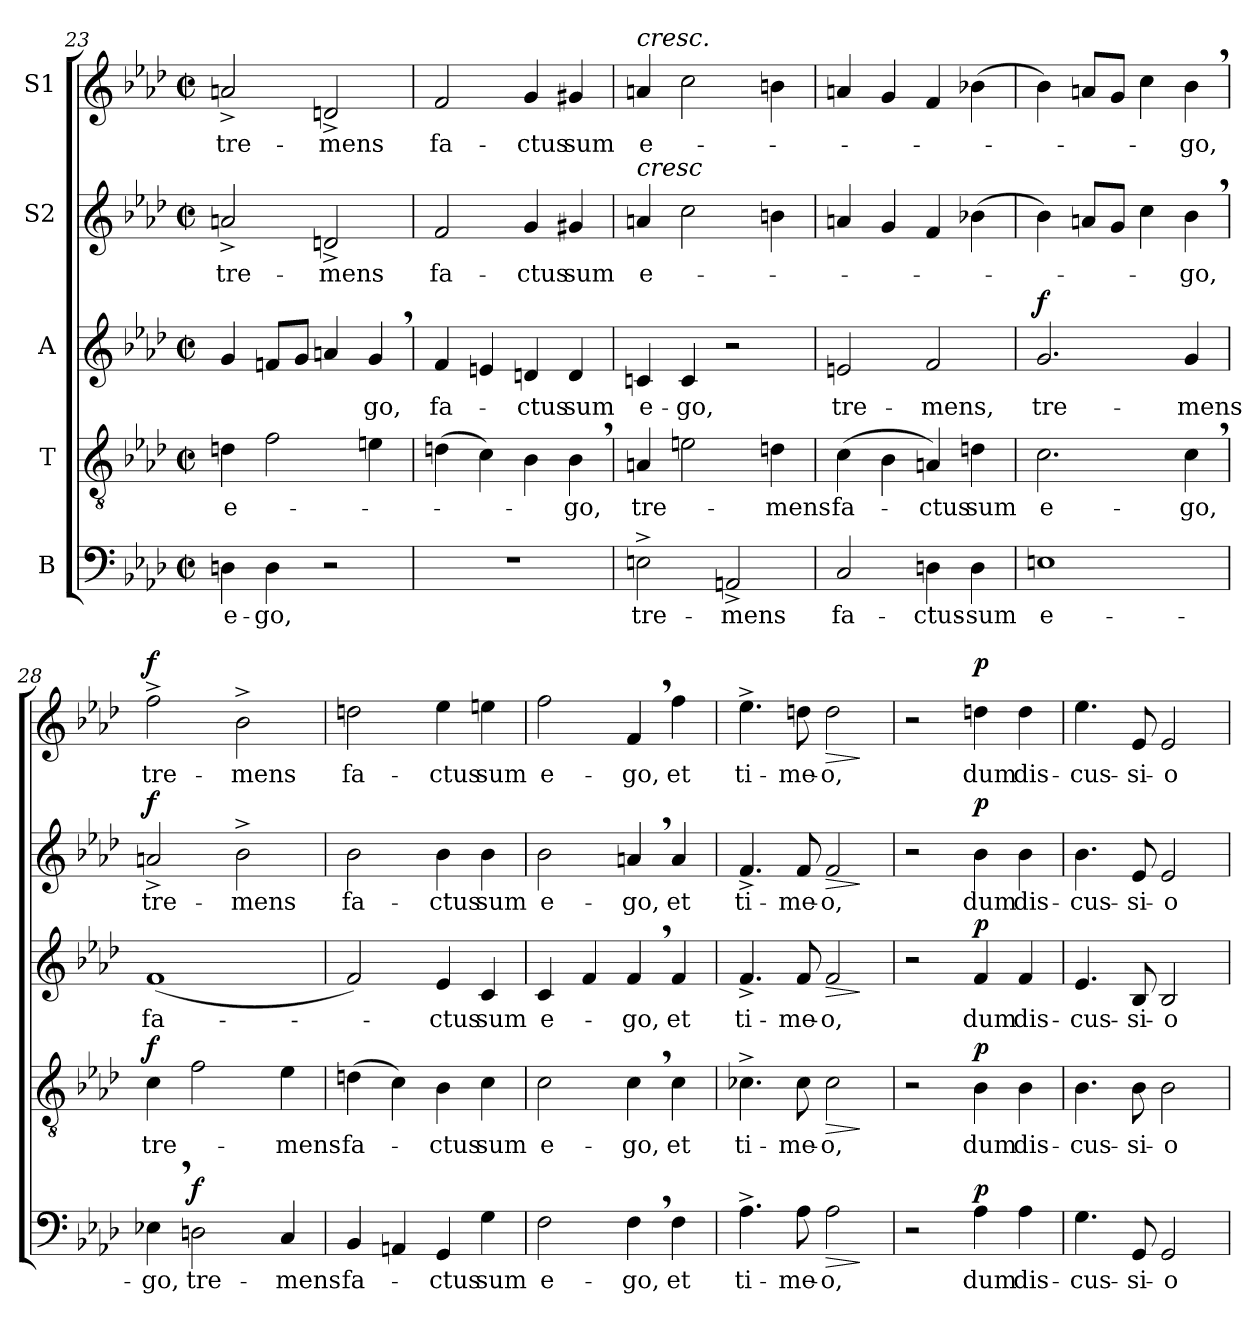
**kern	**text	**dynam	**kern	**text	**dynam	**kern	**text	**dynam	**kern	**text	**dynam	**kern	**text	**dynam
*part5	*part5	*part5	*part4	*part4	*part4	*part3	*part3	*part3	*part2	*part2	*part2	*part1	*part1	*part1
*staff5	*staff5	*staff5	*staff4	*staff4	*staff4	*staff3	*staff3	*staff3	*staff2	*staff2	*staff2	*staff1	*staff1	*staff1
*I"B	*	*	*I"T	*	*	*I"A	*	*	*I"S2	*	*	*I"S1	*	*
*clefF4	*	*	*clefGv2	*	*	*clefG2	*	*	*clefG2	*	*	*clefG2	*	*
*k[b-e-a-d-]	*	*	*k[b-e-a-d-]	*	*	*k[b-e-a-d-]	*	*	*k[b-e-a-d-]	*	*	*k[b-e-a-d-]	*	*
*M2/2	*	*	*M2/2	*	*	*M2/2	*	*	*M2/2	*	*	*M2/2	*	*
*met(c|)	*	*	*met(c|)	*	*	*met(c|)	*	*	*met(c|)	*	*	*met(c|)	*	*
=23	=23	=23	=23	=23	=23	=23	=23	=23	=23	=23	=23	=23	=23	=23
4Dn\	e-	.	4dn\	e-	.	4g/	.	.	2an^/	tre-	.	2an^/	tre-	.
4D\	-go,	.	2f\	.	.	8fni/L	.	.	.	.	.	.	.	.
.	.	.	.	.	.	8g/J	.	.	.	.	.	.	.	.
2r	.	.	.	.	.	4an/	.	.	2dn^/	-mens	.	2dn^/	-mens	.
.	.	.	4en\	.	.	4g,/	-go,	.	.	.	.	.	.	.
=24	=24	=24	=24	=24	=24	=24	=24	=24	=24	=24	=24	=24	=24	=24
1r	.	.	(4dn\	.	.	4f/	fa-	.	2f/	fa-	.	2f/	fa-	.
.	.	.	4c\)	.	.	4en/	.	.	.	.	.	.	.	.
.	.	.	4B-\	.	.	4dn/	-ctus	.	4g/	-ctus	.	4g/	-ctus	.
.	.	.	4B-,\	-go,	.	4d/	sum	.	4g#X/	sum	.	4g#X/	sum	.
!!LO:PB:g=z
=25	=25	=25	=25	=25	=25	=25	=25	=25	=25	=25	=25	=25	=25	=25
!	!	!	!	!	!	!	!	!	!	!	!	!LO:TX:a:i:t=cresc.	!	!
!	!	!	!	!	!	!	!	!	!LO:TX:a:i:t=cresc	!	!	!	!	!
2En^\	tre-	.	4An/	tre-	.	4cn/	e-	.	4an/	e-	.	4an/	e-	.
.	.	.	2en\	.	.	4c/	-go,	.	2cc\	.	.	2cc\	.	.
2AAn^/	-mens	.	.	.	.	2r	.	.	.	.	.	.	.	.
.	.	.	4dn\	-mens	.	.	.	.	4bn\	.	.	4bn\	.	.
=26	=26	=26	=26	=26	=26	=26	=26	=26	=26	=26	=26	=26	=26	=26
2C/	fa-	.	(4c\	fa-	.	2en/	tre-	.	4an/	.	.	4an/	.	.
.	.	.	4B-\	.	.	.	.	.	4g/	.	.	4g/	.	.
4Dn\	-ctus-	.	4An/)	-ctus	.	2f/	-mens,	.	4f/	.	.	4f/	.	.
4D\	-sum	.	4dn\	sum	.	.	.	.	(4b-X\	.	.	(4b-X\	.	.
=27	=27	=27	=27	=27	=27	=27	=27	=27	=27	=27	=27	=27	=27	=27
!	!	!	!	!	!	!	!	!LO:DY:a	!	!	!	!	!	!
1En	e-	.	2.c\	e-	.	2.g/	tre-	f	4b-\)	.	.	4b-\)	.	.
.	.	.	.	.	.	.	.	.	8an/L	.	.	8an/L	.	.
.	.	.	.	.	.	.	.	.	8g/J	.	.	8g/J	.	.
.	.	.	.	.	.	.	.	.	4cc\	.	.	4cc\	.	.
.	.	.	4c,\	-go,	.	4g/	-mens	.	4b-,\	-go,	.	4b-,\	-go,	.
=28	=28	=28	=28	=28	=28	=28	=28	=28	=28	=28	=28	=28	=28	=28
!	!	!	!	!	!LO:DY:a	!	!	!	!	!	!LO:DY:a	!	!	!LO:DY:a
4E-X,\	-go,	.	4c\	tre-	f	(1f	fa-	.	2an^/	tre-	f	2ff^\	tre-	f
!	!	!LO:DY:a	!	!	!	!	!	!	!	!	!	!	!	!
2Dn\	tre-	f	2f\	.	.	.	.	.	.	.	.	.	.	.
.	.	.	.	.	.	.	.	.	2b-^\	-mens	.	2b-^\	-mens	.
4C/	-mens	.	4e-\	-mens	.	.	.	.	.	.	.	.	.	.
=29	=29	=29	=29	=29	=29	=29	=29	=29	=29	=29	=29	=29	=29	=29
4BB-/	fa-	.	(4dn\	fa-	.	2f/)	.	.	2b-\	fa-	.	2ddn\	fa-	.
4AAn/	.	.	4c\)	.	.	.	.	.	.	.	.	.	.	.
4GG/	-ctus	.	4B-\	-ctus	.	4e-/	-ctus	.	4b-\	-ctus	.	4ee-\	-ctus	.
4G\	sum	.	4c\	sum	.	4c/	sum	.	4b-\	sum	.	4een\	sum	.
!!LO:LB:g=z
=30	=30	=30	=30	=30	=30	=30	=30	=30	=30	=30	=30	=30	=30	=30
2F\	e-	.	2c\	e-	.	4c/	e-	.	2b-\	e-	.	2ff\	e-	.
.	.	.	.	.	.	4f/	.	.	.	.	.	.	.	.
4F,\	-go,	.	4c,\	-go,	.	4f,/	-go,	.	4an,/	-go,	.	4f,/	-go,	.
4F\	et	.	4c\	et	.	4f/	et	.	4a/	et	.	4ff\	et	.
=31	=31	=31	=31	=31	=31	=31	=31	=31	=31	=31	=31	=31	=31	=31
4.A-i^\	ti-	.	4.c-X^\	ti-	.	4.f^/	ti-	.	4.f^/	ti-	.	4.ee-^\	ti-	.
8A-\	-me-	.	8c-\	-me-	.	8f/	-me-	.	8f/	-me-	.	8ddn\	-me-	.
!	!	!LO:HP:b	!	!	!LO:HP:b	!	!	!LO:HP:b	!	!	!LO:HP:b	!	!	!LO:HP:b
2A-\	-o,	>	2c-\	-o,	>	2f/	-o,	>	2f/	-o,	>	2dd\	-o,	>
.	.	]	.	.	]	.	.	]	.	.	]	.	.	]
=32	=32	=32	=32	=32	=32	=32	=32	=32	=32	=32	=32	=32	=32	=32
2r	.	.	2r	.	.	2r	.	.	2r	.	.	2r	.	.
!	!	!LO:DY:a	!	!	!LO:DY:a	!	!	!LO:DY:a	!	!	!LO:DY:a	!	!	!LO:DY:a
4A-\	dum	p	4B-\	dum	p	4f/	dum	p	4b-\	dum	p	4ddn\	dum	p
4A-\	dis-	.	4B-\	dis-	.	4f/	dis-	.	4b-\	dis-	.	4dd\	dis-	.
=33	=33	=33	=33	=33	=33	=33	=33	=33	=33	=33	=33	=33	=33	=33
4.G\	-cus-	.	4.B-\	-cus-	.	4.e-/	-cus-	.	4.b-\	-cus-	.	4.ee-\	-cus-	.
8GG/	-si-	.	8B-\	-si-	.	8B-/	-si-	.	8e-/	-si-	.	8e-/	-si-	.
2GG/	-o	.	2B-\	-o	.	2B-/	-o	.	2e-/	-o	.	2e-/	-o	.
=	=	=	=	=	=	=	=	=	=	=	=	=	=	=
*-	*-	*-	*-	*-	*-	*-	*-	*-	*-	*-	*-	*-	*-	*-
